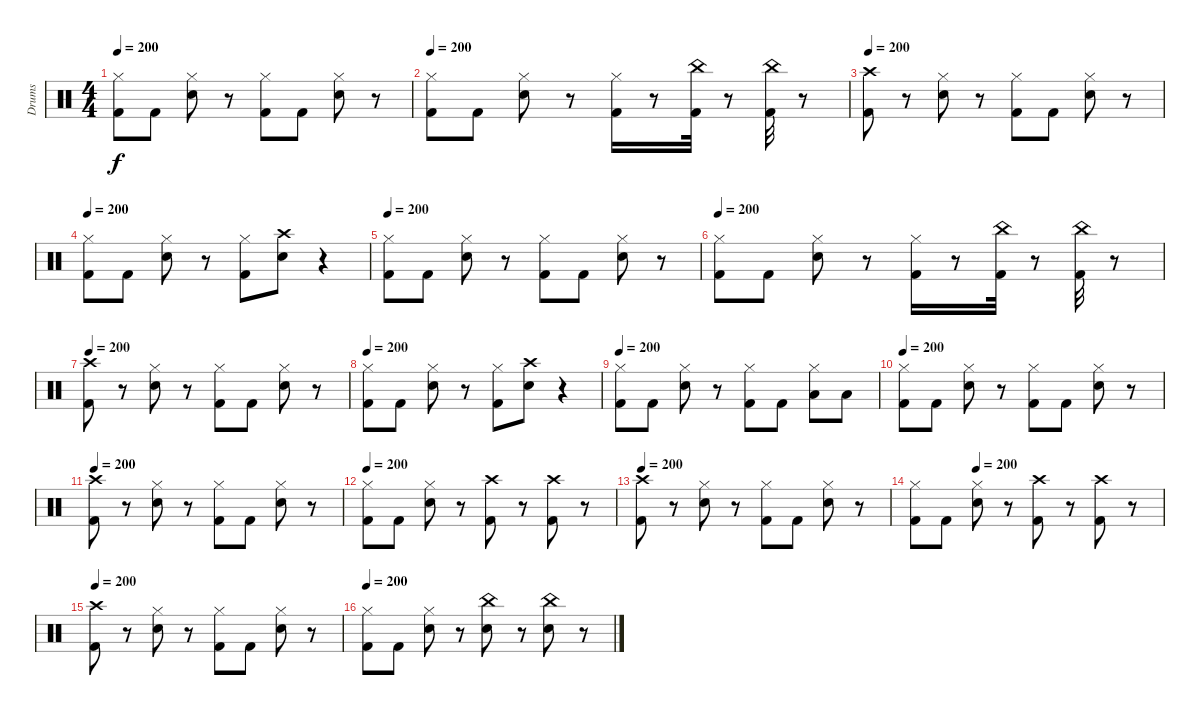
\track ("Drums" "Drums") {instrument percussion}
\staff {score}
\articulation defaults
\ts (4 4)
\tempo 200
\clef neutral
\ks c
("Kick (hit) 2" "Hi-Hat (closed)").8{dy f} "Kick (hit) 2".8 ("Snare (hit) 2" "Hi-Hat (closed)").8 r.8 ("Kick (hit) 2" "Hi-Hat (closed)").8 "Kick (hit) 2".8 ("Snare (hit) 2" "Hi-Hat (closed)").8 r.8 |
\tempo 200
("Kick (hit) 2" "Hi-Hat (closed)").8 "Kick (hit) 2".8 ("Snare (hit) 2" "Hi-Hat (closed)").8 r.8 ("Hi-Hat (closed)" "Kick (hit) 2").16 r.8 ("China (hit)" "Kick (hit) 2").32 r.8 ("China (hit)" "Kick (hit) 2").32 r.8 |
\tempo 200
("Kick (hit) 2" "Crash high (hit)").8 r.8 ("Hi-Hat (closed)" "Snare (hit) 2").8 r.8 ("Hi-Hat (closed)" "Kick (hit) 2").8 "Kick (hit) 2".8 ("Hi-Hat (closed)" "Snare (hit) 2").8 r.8 |
\tempo 200
("Kick (hit) 2" "Hi-Hat (closed)").8 "Kick (hit) 2".8 ("Snare (hit) 2" "Hi-Hat (closed)").8 r.8 ("Hi-Hat (closed)" "Kick (hit) 2").8 ("Crash high (hit)" "Snare (hit) 2").8 r.4 |
\tempo 200
("Kick (hit) 2" "Hi-Hat (closed)").8 "Kick (hit) 2".8 ("Snare (hit) 2" "Hi-Hat (closed)").8 r.8 ("Kick (hit) 2" "Hi-Hat (closed)").8 "Kick (hit) 2".8 ("Snare (hit) 2" "Hi-Hat (closed)").8 r.8 |
\tempo 200
("Kick (hit) 2" "Hi-Hat (closed)").8 "Kick (hit) 2".8 ("Snare (hit) 2" "Hi-Hat (closed)").8 r.8 ("Hi-Hat (closed)" "Kick (hit) 2").16 r.8 ("China (hit)" "Kick (hit) 2").32 r.8 ("China (hit)" "Kick (hit) 2").32 r.8 |
\tempo 200
("Kick (hit) 2" "Crash high (hit)").8 r.8 ("Hi-Hat (closed)" "Snare (hit) 2").8 r.8 ("Hi-Hat (closed)" "Kick (hit) 2").8 "Kick (hit) 2".8 ("Hi-Hat (closed)" "Snare (hit) 2").8 r.8 |
\tempo 200
("Kick (hit) 2" "Hi-Hat (closed)").8 "Kick (hit) 2".8 ("Snare (hit) 2" "Hi-Hat (closed)").8 r.8 ("Hi-Hat (closed)" "Kick (hit) 2").8 ("Crash high (hit)" "Snare (hit) 2").8 r.4 |
\tempo 200
("Hi-Hat (closed)" "Kick (hit) 2").8 "Kick (hit) 2".8 ("Snare (hit) 2" "Hi-Hat (closed)").8 r.8 ("Hi-Hat (closed)" "Kick (hit) 2").8 "Kick (hit) 2".8 ("Low Tom (hit)" "Hi-Hat (closed)").8 "Low Tom (hit)".8 |
\tempo 200
("Hi-Hat (closed)" "Kick (hit) 2").8 "Kick (hit) 2".8 ("Hi-Hat (closed)" "Snare (hit) 2").8 r.8 ("Hi-Hat (closed)" "Kick (hit) 2").8 "Kick (hit) 2".8 ("Hi-Hat (closed)" "Snare (hit) 2").8 r.8 |
\tempo 200
("Kick (hit) 2" "Crash high (hit)").8 r.8 ("Hi-Hat (closed)" "Snare (hit) 2").8 r.8 ("Hi-Hat (closed)" "Kick (hit) 2").8 "Kick (hit) 2".8 ("Hi-Hat (closed)" "Snare (hit) 2").8 r.8 |
\tempo 200
("Hi-Hat (closed)" "Kick (hit) 2").8 "Kick (hit) 2".8 ("Snare (hit) 2" "Hi-Hat (closed)").8 r.8 ("Crash high (hit)" "Kick (hit) 2").8 r.8 ("Crash high (hit)" "Kick (hit) 2").8 r.8 |
\tempo 200
("Kick (hit) 2" "Crash high (hit)").8 r.8 ("Hi-Hat (closed)" "Snare (hit) 2").8 r.8 ("Kick (hit) 2" "Hi-Hat (closed)").8 "Kick (hit) 2".8 ("Snare (hit) 2" "Hi-Hat (closed)").8 r.8 |
\tempo (200 0.25)
("Hi-Hat (closed)" "Kick (hit) 2").8 "Kick (hit) 2".8 ("Snare (hit) 2" "Hi-Hat (closed)").8 r.8 ("Crash high (hit)" "Kick (hit) 2").8 r.8 ("Crash high (hit)" "Kick (hit) 2").8 r.8 |
\tempo 200
("Kick (hit) 2" "Crash high (hit)").8 r.8 ("Hi-Hat (closed)" "Snare (hit) 2").8 r.8 ("Kick (hit) 2" "Hi-Hat (closed)").8 "Kick (hit) 2".8 ("Snare (hit) 2" "Hi-Hat (closed)").8 r.8 |
\tempo 200
("Kick (hit) 2" "Hi-Hat (closed)").8 "Kick (hit) 2".8 ("Snare (hit) 2" "Hi-Hat (closed)").8 r.8 ("China (hit)" "Snare (hit) 2").8 r.8 ("China (hit)" "Snare (hit) 2").8 r.8
